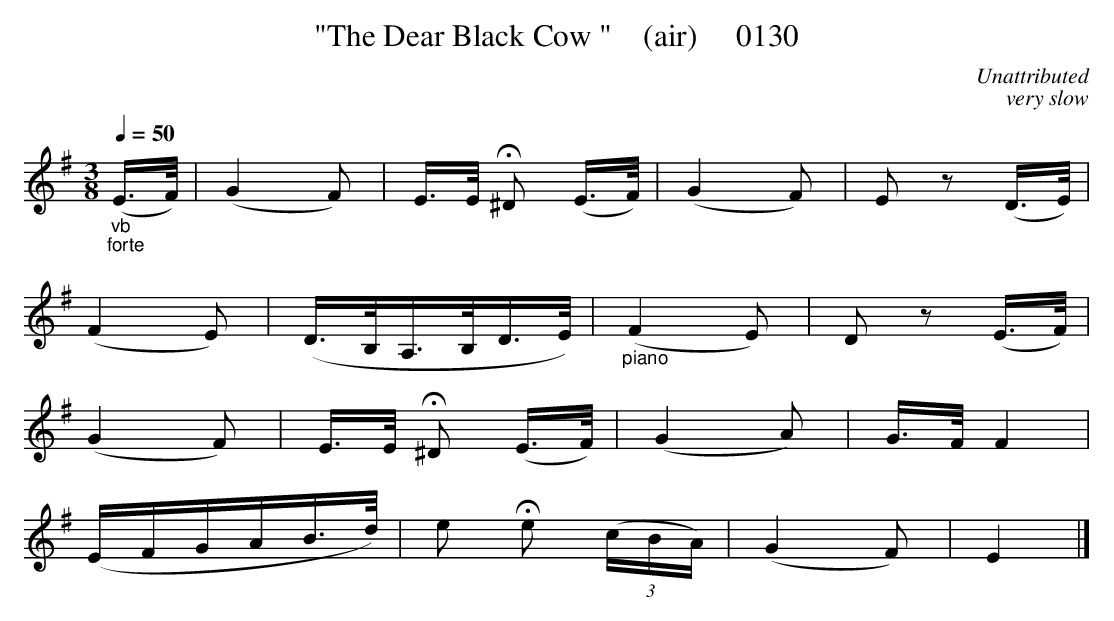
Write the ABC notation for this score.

X:1
T:"The Dear Black Cow "    (air)     0130
C:Unattributed
C:very slow
Q:1/4=50
M:3/8
L:1/16
K:G
"_vb""_forte"(E3/2F/2)|(G4F2)|E3/2E/2 H^D2 (E3/2F/2)|(G4F2)|E2 z2(D3/2E/2)|
(F4E2)|(D3/2B,/2A,3/2B,/2D3/2E/2)|"_piano"(F4E2)|D2 z2(E3/2F/2)|
(G4F2)|E3/2E/2 H^D2 (E3/2F/2)|(G4A2)|G3/2F/2 F4|
(EFGAB3/2d/2)|e2 He2  (3(cBA)|(G4F2)|E4|]
